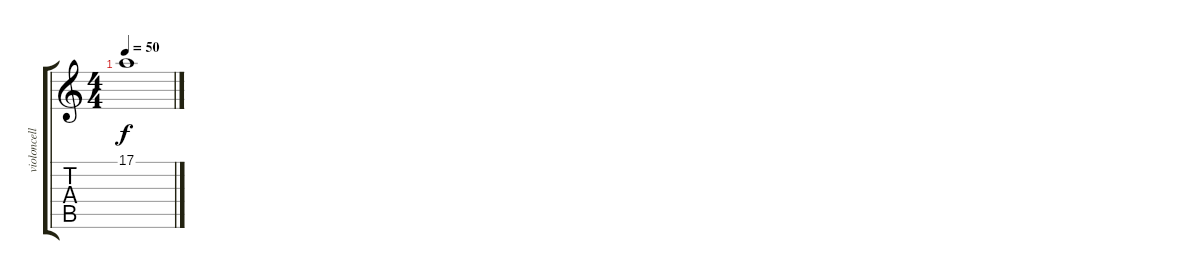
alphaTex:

\track ("violoncelle" "violoncell") {instrument cello}
\staff {score tabs}
\tuning (E4 B3 G3 D3 A2 E2) {hide}
\ts (4 4)
\tempo 50
\clef g2
\ks aminor
17.1.1{dy f}
